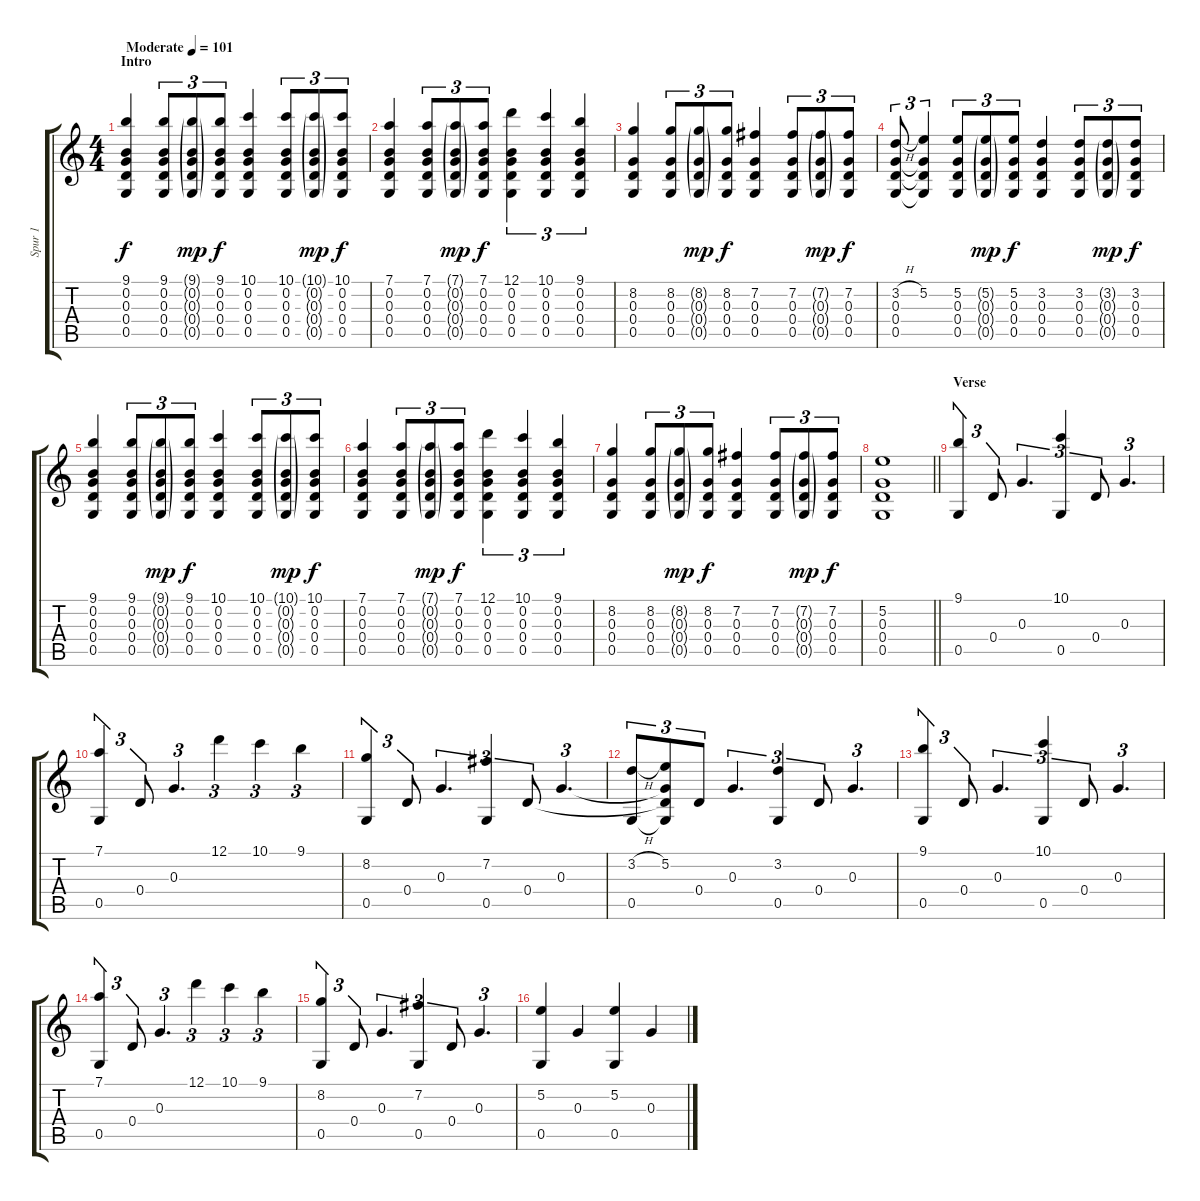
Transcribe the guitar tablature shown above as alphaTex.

\track ("Spur 1" "Spur 1") {instrument acousticguitarsteel}
\staff {score tabs}
\tuning (D4 B3 G3 D3 G2 D2) {hide}
\ts (4 4)
\section ("" "Intro")
\tempo (101 "Moderate")
\clef g2
\ks c
(9.1 0.2 0.3 0.4 0.5).4{dy f instrument acousticguitarsteel} (9.1 0.2 0.3 0.4 0.5).8{tu (3 2)} (9.1{g} 0.2{g} 0.3{g} 0.4{g} 0.5{g}).8{tu (3 2) dy mp} (9.1 0.2 0.3 0.4 0.5).8{tu (3 2) dy f} (10.1 0.2 0.3 0.4 0.5).4 (10.1 0.2 0.3 0.4 0.5).8{tu (3 2)} (10.1{g} 0.2{g} 0.3{g} 0.4{g} 0.5{g}).8{tu (3 2) dy mp} (10.1 0.2 0.3 0.4 0.5).8{tu (3 2) dy f} |
(7.1 0.2 0.3 0.4 0.5).4 (7.1 0.2 0.3 0.4 0.5).8{tu (3 2)} (7.1{g} 0.2{g} 0.3{g} 0.4{g} 0.5{g}).8{tu (3 2) dy mp} (7.1 0.2 0.3 0.4 0.5).8{tu (3 2) dy f} (12.1 0.2 0.3 0.4 0.5).4{tu (3 2)} (10.1 0.2 0.3 0.4 0.5).4{tu (3 2)} (9.1 0.2 0.3 0.4 0.5).4{tu (3 2)} |
(8.2 0.3 0.4 0.5).4 (8.2 0.3 0.4 0.5).8{tu (3 2)} (8.2{g} 0.3{g} 0.4{g} 0.5{g}).8{tu (3 2) dy mp} (8.2 0.3 0.4 0.5).8{tu (3 2) dy f} (7.2 0.3 0.4 0.5).4 (7.2 0.3 0.4 0.5).8{tu (3 2)} (7.2{g} 0.3{g} 0.4{g} 0.5{g}).8{tu (3 2) dy mp} (7.2 0.3 0.4 0.5).8{tu (3 2) dy f} |
(3.2{h} 0.3 0.4 0.5).8{tu (3 2)} (5.2 0.3{t} 0.4{t} 0.5{t}).4{tu (3 2)} (5.2 0.3 0.4 0.5).8{tu (3 2)} (5.2{g} 0.3{g} 0.4{g} 0.5{g}).8{tu (3 2) dy mp} (5.2 0.3 0.4 0.5).8{tu (3 2) dy f} (3.2 0.3 0.4 0.5).4 (3.2 0.3 0.4 0.5).8{tu (3 2)} (3.2{g} 0.3{g} 0.4{g} 0.5{g}).8{tu (3 2) dy mp} (3.2 0.3 0.4 0.5).8{tu (3 2) dy f} |
(9.1 0.2 0.3 0.4 0.5).4 (9.1 0.2 0.3 0.4 0.5).8{tu (3 2)} (9.1{g} 0.2{g} 0.3{g} 0.4{g} 0.5{g}).8{tu (3 2) dy mp} (9.1 0.2 0.3 0.4 0.5).8{tu (3 2) dy f} (10.1 0.2 0.3 0.4 0.5).4 (10.1 0.2 0.3 0.4 0.5).8{tu (3 2)} (10.1{g} 0.2{g} 0.3{g} 0.4{g} 0.5{g}).8{tu (3 2) dy mp} (10.1 0.2 0.3 0.4 0.5).8{tu (3 2) dy f} |
(7.1 0.2 0.3 0.4 0.5).4 (7.1 0.2 0.3 0.4 0.5).8{tu (3 2)} (7.1{g} 0.2{g} 0.3{g} 0.4{g} 0.5{g}).8{tu (3 2) dy mp} (7.1 0.2 0.3 0.4 0.5).8{tu (3 2) dy f} (12.1 0.2 0.3 0.4 0.5).4{tu (3 2)} (10.1 0.2 0.3 0.4 0.5).4{tu (3 2)} (9.1 0.2 0.3 0.4 0.5).4{tu (3 2)} |
(8.2 0.3 0.4 0.5).4 (8.2 0.3 0.4 0.5).8{tu (3 2)} (8.2{g} 0.3{g} 0.4{g} 0.5{g}).8{tu (3 2) dy mp} (8.2 0.3 0.4 0.5).8{tu (3 2) dy f} (7.2 0.3 0.4 0.5).4 (7.2 0.3 0.4 0.5).8{tu (3 2)} (7.2{g} 0.3{g} 0.4{g} 0.5{g}).8{tu (3 2) dy mp} (7.2 0.3 0.4 0.5).8{tu (3 2) dy f} |
\barLineRight lightlight
(5.2 0.3 0.4 0.5).1 |
\section ("" "Verse")
(9.1 0.5).4{tu (3 2)} 0.4.8{tu (3 2)} 0.3.4{d tu (3 2)} (10.1 0.5).4{tu (3 2)} 0.4.8{tu (3 2)} 0.3.4{d tu (3 2)} |
(7.1 0.5).4{tu (3 2)} 0.4.8{tu (3 2)} 0.3.4{d tu (3 2)} 12.1.4{tu (3 2)} 10.1.4{tu (3 2)} 9.1.4{tu (3 2)} |
(8.2 0.5).4{tu (3 2)} 0.4.8{tu (3 2)} 0.3.4{d tu (3 2)} (7.2 0.5).4{tu (3 2)} 0.4.8{tu (3 2)} 0.3.4{d tu (3 2)} |
(3.2{h} 0.5).8{tu (3 2)} (5.2 0.3{t} 0.4{t} 0.5{t}).8{tu (3 2)} 0.4.8{tu (3 2)} 0.3.4{d tu (3 2)} (3.2 0.5).4{tu (3 2)} 0.4.8{tu (3 2)} 0.3.4{d tu (3 2)} |
(9.1 0.5).4{tu (3 2)} 0.4.8{tu (3 2)} 0.3.4{d tu (3 2)} (10.1 0.5).4{tu (3 2)} 0.4.8{tu (3 2)} 0.3.4{d tu (3 2)} |
(7.1 0.5).4{tu (3 2)} 0.4.8{tu (3 2)} 0.3.4{d tu (3 2)} 12.1.4{tu (3 2)} 10.1.4{tu (3 2)} 9.1.4{tu (3 2)} |
(8.2 0.5).4{tu (3 2)} 0.4.8{tu (3 2)} 0.3.4{d tu (3 2)} (7.2 0.5).4{tu (3 2)} 0.4.8{tu (3 2)} 0.3.4{d tu (3 2)} |
(5.2 0.5).4 0.3.4 (5.2 0.5).4 0.3.4
